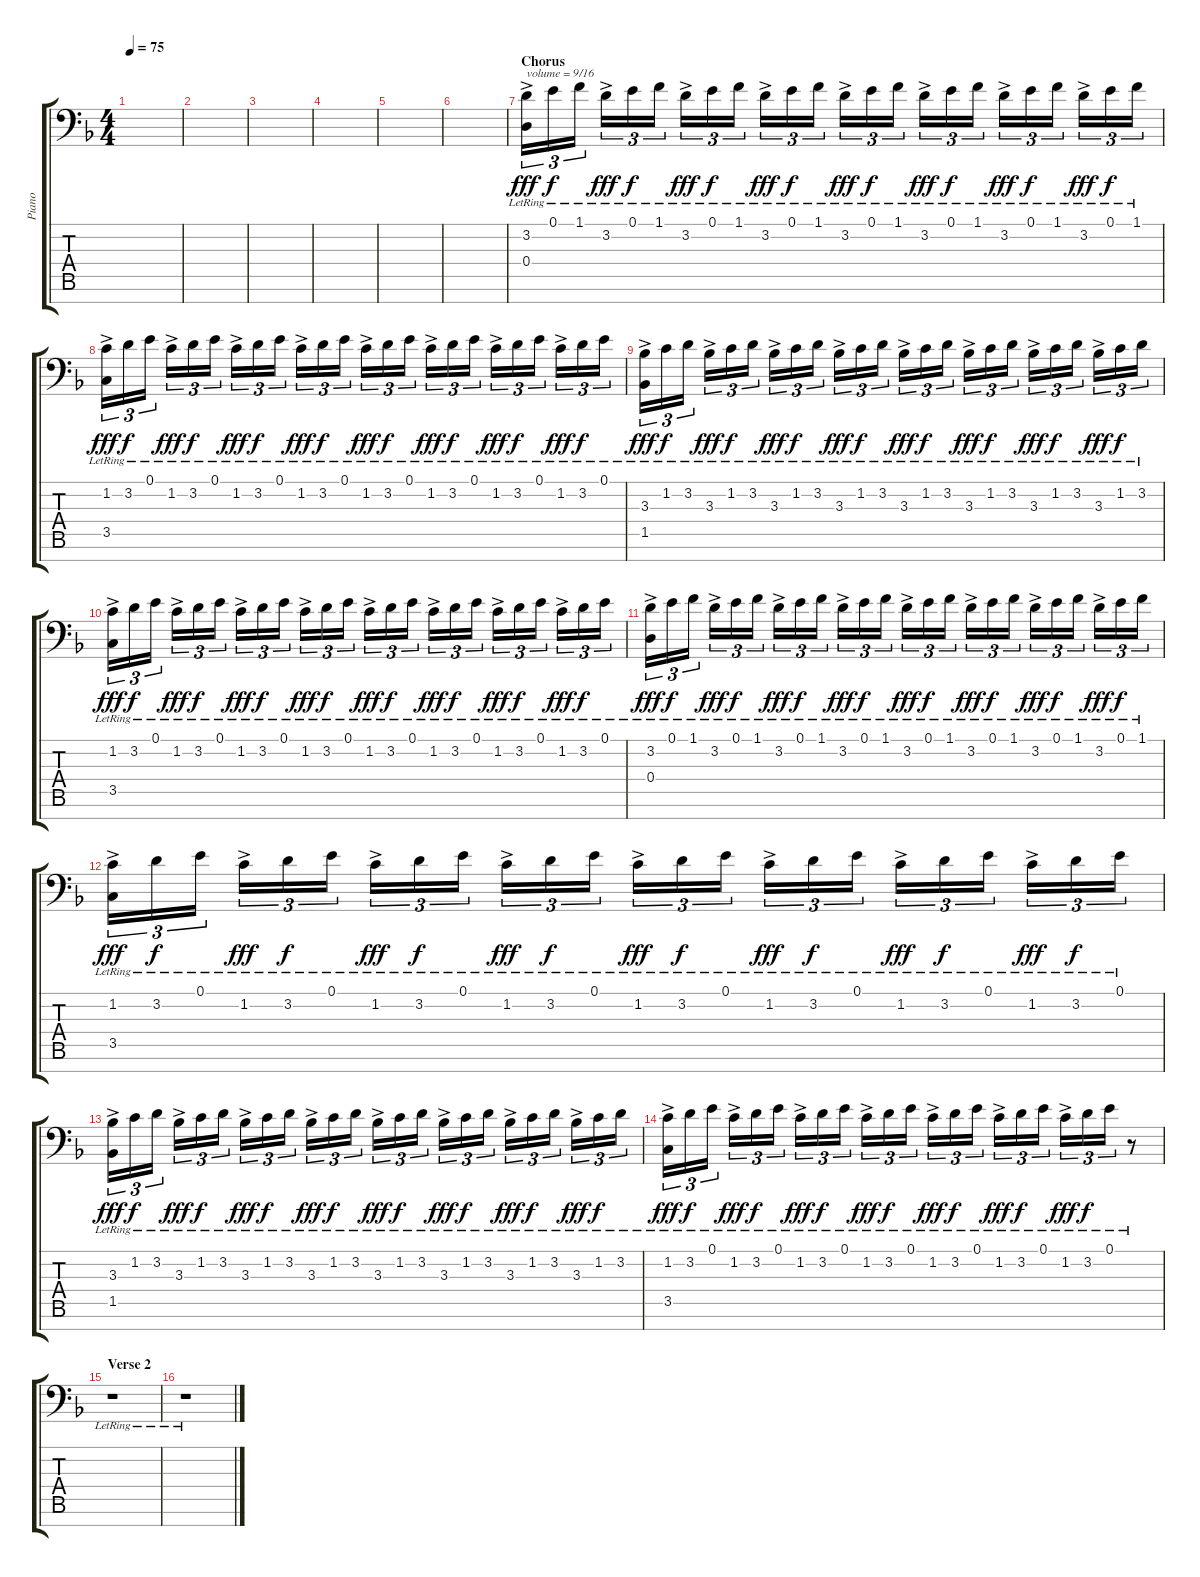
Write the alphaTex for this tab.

\track ("Piano" "Piano") {instrument acousticgrandpiano}
\staff {score tabs}
\tuning (E4 B3 G3 D3 A2 E2 Bb0) {hide}
\ts (4 4)
\tempo 75
\clef f4
\ks dminor
|
|
|
|
|
|
\section ("" "Chorus")
(3.2{ac lr} 0.4{lr}).16{tu (3 2) txt "volume = 9/16" dy fff volume 9} 0.1{lr}.16{tu (3 2) dy f} 1.1{lr}.16{tu (3 2)} 3.2{ac lr}.16{tu (3 2) dy fff} 0.1{lr}.16{tu (3 2) dy f} 1.1{lr}.16{tu (3 2)} 3.2{ac lr}.16{tu (3 2) dy fff} 0.1{lr}.16{tu (3 2) dy f} 1.1{lr}.16{tu (3 2)} 3.2{ac lr}.16{tu (3 2) dy fff} 0.1{lr}.16{tu (3 2) dy f} 1.1{lr}.16{tu (3 2)} 3.2{ac lr}.16{tu (3 2) dy fff} 0.1{lr}.16{tu (3 2) dy f} 1.1{lr}.16{tu (3 2)} 3.2{ac lr}.16{tu (3 2) dy fff} 0.1{lr}.16{tu (3 2) dy f} 1.1{lr}.16{tu (3 2)} 3.2{ac lr}.16{tu (3 2) dy fff} 0.1{lr}.16{tu (3 2) dy f} 1.1{lr}.16{tu (3 2)} 3.2{ac lr}.16{tu (3 2) dy fff} 0.1{lr}.16{tu (3 2) dy f} 1.1{lr}.16{tu (3 2)} |
(1.2{ac lr} 3.5{lr}).16{tu (3 2) dy fff} 3.2{lr}.16{tu (3 2) dy f} 0.1{lr}.16{tu (3 2)} 1.2{ac lr}.16{tu (3 2) dy fff} 3.2{lr}.16{tu (3 2) dy f} 0.1{lr}.16{tu (3 2)} 1.2{ac lr}.16{tu (3 2) dy fff} 3.2{lr}.16{tu (3 2) dy f} 0.1{lr}.16{tu (3 2)} 1.2{ac lr}.16{tu (3 2) dy fff} 3.2{lr}.16{tu (3 2) dy f} 0.1{lr}.16{tu (3 2)} 1.2{ac lr}.16{tu (3 2) dy fff} 3.2{lr}.16{tu (3 2) dy f} 0.1{lr}.16{tu (3 2)} 1.2{ac lr}.16{tu (3 2) dy fff} 3.2{lr}.16{tu (3 2) dy f} 0.1{lr}.16{tu (3 2)} 1.2{ac lr}.16{tu (3 2) dy fff} 3.2{lr}.16{tu (3 2) dy f} 0.1{lr}.16{tu (3 2)} 1.2{ac lr}.16{tu (3 2) dy fff} 3.2{lr}.16{tu (3 2) dy f} 0.1{lr}.16{tu (3 2)} |
(3.3{ac lr} 1.5{lr}).16{tu (3 2) dy fff} 1.2{lr}.16{tu (3 2) dy f} 3.2{lr}.16{tu (3 2)} 3.3{ac lr}.16{tu (3 2) dy fff} 1.2{lr}.16{tu (3 2) dy f} 3.2{lr}.16{tu (3 2)} 3.3{ac lr}.16{tu (3 2) dy fff} 1.2{lr}.16{tu (3 2) dy f} 3.2{lr}.16{tu (3 2)} 3.3{ac lr}.16{tu (3 2) dy fff} 1.2{lr}.16{tu (3 2) dy f} 3.2{lr}.16{tu (3 2)} 3.3{ac lr}.16{tu (3 2) dy fff} 1.2{lr}.16{tu (3 2) dy f} 3.2{lr}.16{tu (3 2)} 3.3{ac lr}.16{tu (3 2) dy fff} 1.2{lr}.16{tu (3 2) dy f} 3.2{lr}.16{tu (3 2)} 3.3{ac lr}.16{tu (3 2) dy fff} 1.2{lr}.16{tu (3 2) dy f} 3.2{lr}.16{tu (3 2)} 3.3{ac lr}.16{tu (3 2) dy fff} 1.2{lr}.16{tu (3 2) dy f} 3.2{lr}.16{tu (3 2)} |
(1.2{ac lr} 3.5{lr}).16{tu (3 2) dy fff} 3.2{lr}.16{tu (3 2) dy f} 0.1{lr}.16{tu (3 2)} 1.2{ac lr}.16{tu (3 2) dy fff} 3.2{lr}.16{tu (3 2) dy f} 0.1{lr}.16{tu (3 2)} 1.2{ac lr}.16{tu (3 2) dy fff} 3.2{lr}.16{tu (3 2) dy f} 0.1{lr}.16{tu (3 2)} 1.2{ac lr}.16{tu (3 2) dy fff} 3.2{lr}.16{tu (3 2) dy f} 0.1{lr}.16{tu (3 2)} 1.2{ac lr}.16{tu (3 2) dy fff} 3.2{lr}.16{tu (3 2) dy f} 0.1{lr}.16{tu (3 2)} 1.2{ac lr}.16{tu (3 2) dy fff} 3.2{lr}.16{tu (3 2) dy f} 0.1{lr}.16{tu (3 2)} 1.2{ac lr}.16{tu (3 2) dy fff} 3.2{lr}.16{tu (3 2) dy f} 0.1{lr}.16{tu (3 2)} 1.2{ac lr}.16{tu (3 2) dy fff} 3.2{lr}.16{tu (3 2) dy f} 0.1{lr}.16{tu (3 2)} |
(3.2{ac lr} 0.4{lr}).16{tu (3 2) dy fff} 0.1{lr}.16{tu (3 2) dy f} 1.1{lr}.16{tu (3 2)} 3.2{ac lr}.16{tu (3 2) dy fff} 0.1{lr}.16{tu (3 2) dy f} 1.1{lr}.16{tu (3 2)} 3.2{ac lr}.16{tu (3 2) dy fff} 0.1{lr}.16{tu (3 2) dy f} 1.1{lr}.16{tu (3 2)} 3.2{ac lr}.16{tu (3 2) dy fff} 0.1{lr}.16{tu (3 2) dy f} 1.1{lr}.16{tu (3 2)} 3.2{ac lr}.16{tu (3 2) dy fff} 0.1{lr}.16{tu (3 2) dy f} 1.1{lr}.16{tu (3 2)} 3.2{ac lr}.16{tu (3 2) dy fff} 0.1{lr}.16{tu (3 2) dy f} 1.1{lr}.16{tu (3 2)} 3.2{ac lr}.16{tu (3 2) dy fff} 0.1{lr}.16{tu (3 2) dy f} 1.1{lr}.16{tu (3 2)} 3.2{ac lr}.16{tu (3 2) dy fff} 0.1{lr}.16{tu (3 2) dy f} 1.1{lr}.16{tu (3 2)} |
(1.2{ac lr} 3.5{lr}).16{tu (3 2) dy fff} 3.2{lr}.16{tu (3 2) dy f} 0.1{lr}.16{tu (3 2)} 1.2{ac lr}.16{tu (3 2) dy fff} 3.2{lr}.16{tu (3 2) dy f} 0.1{lr}.16{tu (3 2)} 1.2{ac lr}.16{tu (3 2) dy fff} 3.2{lr}.16{tu (3 2) dy f} 0.1{lr}.16{tu (3 2)} 1.2{ac lr}.16{tu (3 2) dy fff} 3.2{lr}.16{tu (3 2) dy f} 0.1{lr}.16{tu (3 2)} 1.2{ac lr}.16{tu (3 2) dy fff} 3.2{lr}.16{tu (3 2) dy f} 0.1{lr}.16{tu (3 2)} 1.2{ac lr}.16{tu (3 2) dy fff} 3.2{lr}.16{tu (3 2) dy f} 0.1{lr}.16{tu (3 2)} 1.2{ac lr}.16{tu (3 2) dy fff} 3.2{lr}.16{tu (3 2) dy f} 0.1{lr}.16{tu (3 2)} 1.2{ac lr}.16{tu (3 2) dy fff} 3.2{lr}.16{tu (3 2) dy f} 0.1{lr}.16{tu (3 2)} |
(3.3{ac lr} 1.5{lr}).16{tu (3 2) dy fff} 1.2{lr}.16{tu (3 2) dy f} 3.2{lr}.16{tu (3 2)} 3.3{ac lr}.16{tu (3 2) dy fff} 1.2{lr}.16{tu (3 2) dy f} 3.2{lr}.16{tu (3 2)} 3.3{ac lr}.16{tu (3 2) dy fff} 1.2{lr}.16{tu (3 2) dy f} 3.2{lr}.16{tu (3 2)} 3.3{ac lr}.16{tu (3 2) dy fff} 1.2{lr}.16{tu (3 2) dy f} 3.2{lr}.16{tu (3 2)} 3.3{ac lr}.16{tu (3 2) dy fff} 1.2{lr}.16{tu (3 2) dy f} 3.2{lr}.16{tu (3 2)} 3.3{ac lr}.16{tu (3 2) dy fff} 1.2{lr}.16{tu (3 2) dy f} 3.2{lr}.16{tu (3 2)} 3.3{ac lr}.16{tu (3 2) dy fff} 1.2{lr}.16{tu (3 2) dy f} 3.2{lr}.16{tu (3 2)} 3.3{ac lr}.16{tu (3 2) dy fff} 1.2{lr}.16{tu (3 2) dy f} 3.2{lr}.16{tu (3 2)} |
(1.2{ac lr} 3.5{lr}).16{tu (3 2) dy fff} 3.2{lr}.16{tu (3 2) dy f} 0.1{lr}.16{tu (3 2)} 1.2{ac lr}.16{tu (3 2) dy fff} 3.2{lr}.16{tu (3 2) dy f} 0.1{lr}.16{tu (3 2)} 1.2{ac lr}.16{tu (3 2) dy fff} 3.2{lr}.16{tu (3 2) dy f} 0.1{lr}.16{tu (3 2)} 1.2{ac lr}.16{tu (3 2) dy fff} 3.2{lr}.16{tu (3 2) dy f} 0.1{lr}.16{tu (3 2)} 1.2{ac lr}.16{tu (3 2) dy fff} 3.2{lr}.16{tu (3 2) dy f} 0.1{lr}.16{tu (3 2)} 1.2{ac lr}.16{tu (3 2) dy fff} 3.2{lr}.16{tu (3 2) dy f} 0.1{lr}.16{tu (3 2)} 1.2{ac lr}.16{tu (3 2) dy fff} 3.2{lr}.16{tu (3 2) dy f} 0.1{lr}.16{tu (3 2)} r.8 |
\section ("" "Verse 2")
r.1 |
r.1
